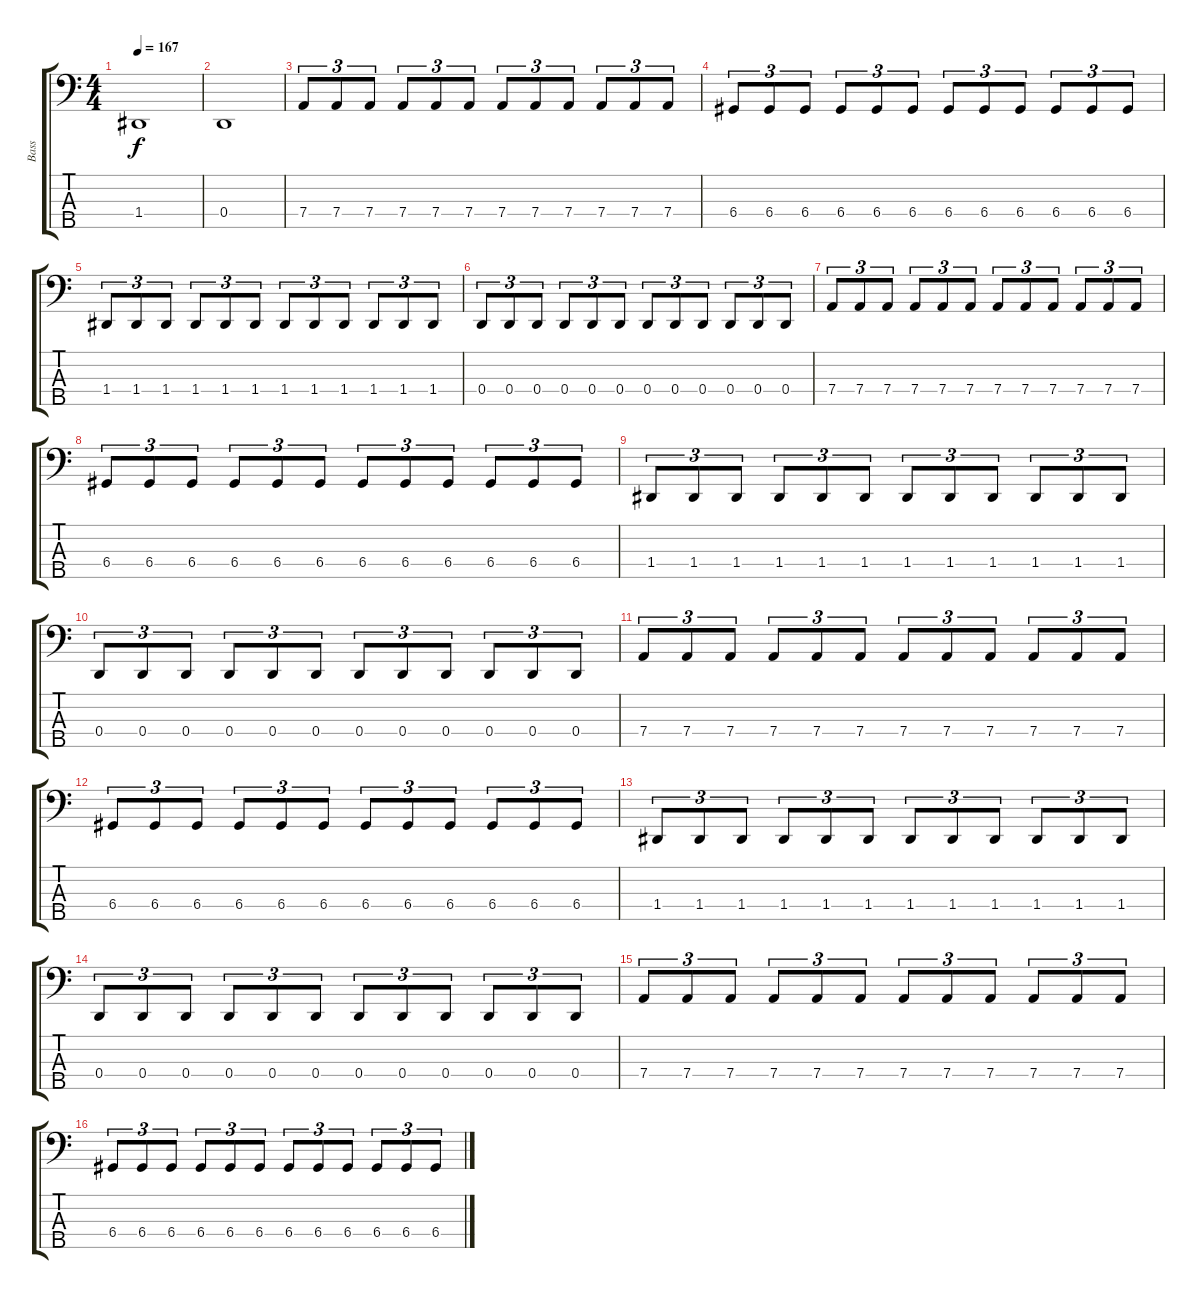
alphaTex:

\track ("Bass" "Bass") {instrument electricbassfinger}
\staff {score tabs}
\tuning (F2 C2 G1 D1 A0) {hide}
\ts (4 4)
\tempo 167
\clef f4
\ks c
1.4.1{dy f} |
0.4.1 |
7.4.8{tu (3 2)} 7.4.8{tu (3 2)} 7.4.8{tu (3 2)} 7.4.8{tu (3 2)} 7.4.8{tu (3 2)} 7.4.8{tu (3 2)} 7.4.8{tu (3 2)} 7.4.8{tu (3 2)} 7.4.8{tu (3 2)} 7.4.8{tu (3 2)} 7.4.8{tu (3 2)} 7.4.8{tu (3 2)} |
6.4.8{tu (3 2)} 6.4.8{tu (3 2)} 6.4.8{tu (3 2)} 6.4.8{tu (3 2)} 6.4.8{tu (3 2)} 6.4.8{tu (3 2)} 6.4.8{tu (3 2)} 6.4.8{tu (3 2)} 6.4.8{tu (3 2)} 6.4.8{tu (3 2)} 6.4.8{tu (3 2)} 6.4.8{tu (3 2)} |
1.4.8{tu (3 2)} 1.4.8{tu (3 2)} 1.4.8{tu (3 2)} 1.4.8{tu (3 2)} 1.4.8{tu (3 2)} 1.4.8{tu (3 2)} 1.4.8{tu (3 2)} 1.4.8{tu (3 2)} 1.4.8{tu (3 2)} 1.4.8{tu (3 2)} 1.4.8{tu (3 2)} 1.4.8{tu (3 2)} |
0.4.8{tu (3 2)} 0.4.8{tu (3 2)} 0.4.8{tu (3 2)} 0.4.8{tu (3 2)} 0.4.8{tu (3 2)} 0.4.8{tu (3 2)} 0.4.8{tu (3 2)} 0.4.8{tu (3 2)} 0.4.8{tu (3 2)} 0.4.8{tu (3 2)} 0.4.8{tu (3 2)} 0.4.8{tu (3 2)} |
7.4.8{tu (3 2)} 7.4.8{tu (3 2)} 7.4.8{tu (3 2)} 7.4.8{tu (3 2)} 7.4.8{tu (3 2)} 7.4.8{tu (3 2)} 7.4.8{tu (3 2)} 7.4.8{tu (3 2)} 7.4.8{tu (3 2)} 7.4.8{tu (3 2)} 7.4.8{tu (3 2)} 7.4.8{tu (3 2)} |
6.4.8{tu (3 2)} 6.4.8{tu (3 2)} 6.4.8{tu (3 2)} 6.4.8{tu (3 2)} 6.4.8{tu (3 2)} 6.4.8{tu (3 2)} 6.4.8{tu (3 2)} 6.4.8{tu (3 2)} 6.4.8{tu (3 2)} 6.4.8{tu (3 2)} 6.4.8{tu (3 2)} 6.4.8{tu (3 2)} |
1.4.8{tu (3 2)} 1.4.8{tu (3 2)} 1.4.8{tu (3 2)} 1.4.8{tu (3 2)} 1.4.8{tu (3 2)} 1.4.8{tu (3 2)} 1.4.8{tu (3 2)} 1.4.8{tu (3 2)} 1.4.8{tu (3 2)} 1.4.8{tu (3 2)} 1.4.8{tu (3 2)} 1.4.8{tu (3 2)} |
0.4.8{tu (3 2)} 0.4.8{tu (3 2)} 0.4.8{tu (3 2)} 0.4.8{tu (3 2)} 0.4.8{tu (3 2)} 0.4.8{tu (3 2)} 0.4.8{tu (3 2)} 0.4.8{tu (3 2)} 0.4.8{tu (3 2)} 0.4.8{tu (3 2)} 0.4.8{tu (3 2)} 0.4.8{tu (3 2)} |
7.4.8{tu (3 2)} 7.4.8{tu (3 2)} 7.4.8{tu (3 2)} 7.4.8{tu (3 2)} 7.4.8{tu (3 2)} 7.4.8{tu (3 2)} 7.4.8{tu (3 2)} 7.4.8{tu (3 2)} 7.4.8{tu (3 2)} 7.4.8{tu (3 2)} 7.4.8{tu (3 2)} 7.4.8{tu (3 2)} |
6.4.8{tu (3 2)} 6.4.8{tu (3 2)} 6.4.8{tu (3 2)} 6.4.8{tu (3 2)} 6.4.8{tu (3 2)} 6.4.8{tu (3 2)} 6.4.8{tu (3 2)} 6.4.8{tu (3 2)} 6.4.8{tu (3 2)} 6.4.8{tu (3 2)} 6.4.8{tu (3 2)} 6.4.8{tu (3 2)} |
1.4.8{tu (3 2)} 1.4.8{tu (3 2)} 1.4.8{tu (3 2)} 1.4.8{tu (3 2)} 1.4.8{tu (3 2)} 1.4.8{tu (3 2)} 1.4.8{tu (3 2)} 1.4.8{tu (3 2)} 1.4.8{tu (3 2)} 1.4.8{tu (3 2)} 1.4.8{tu (3 2)} 1.4.8{tu (3 2)} |
0.4.8{tu (3 2)} 0.4.8{tu (3 2)} 0.4.8{tu (3 2)} 0.4.8{tu (3 2)} 0.4.8{tu (3 2)} 0.4.8{tu (3 2)} 0.4.8{tu (3 2)} 0.4.8{tu (3 2)} 0.4.8{tu (3 2)} 0.4.8{tu (3 2)} 0.4.8{tu (3 2)} 0.4.8{tu (3 2)} |
7.4.8{tu (3 2)} 7.4.8{tu (3 2)} 7.4.8{tu (3 2)} 7.4.8{tu (3 2)} 7.4.8{tu (3 2)} 7.4.8{tu (3 2)} 7.4.8{tu (3 2)} 7.4.8{tu (3 2)} 7.4.8{tu (3 2)} 7.4.8{tu (3 2)} 7.4.8{tu (3 2)} 7.4.8{tu (3 2)} |
6.4.8{tu (3 2)} 6.4.8{tu (3 2)} 6.4.8{tu (3 2)} 6.4.8{tu (3 2)} 6.4.8{tu (3 2)} 6.4.8{tu (3 2)} 6.4.8{tu (3 2)} 6.4.8{tu (3 2)} 6.4.8{tu (3 2)} 6.4.8{tu (3 2)} 6.4.8{tu (3 2)} 6.4.8{tu (3 2)}
